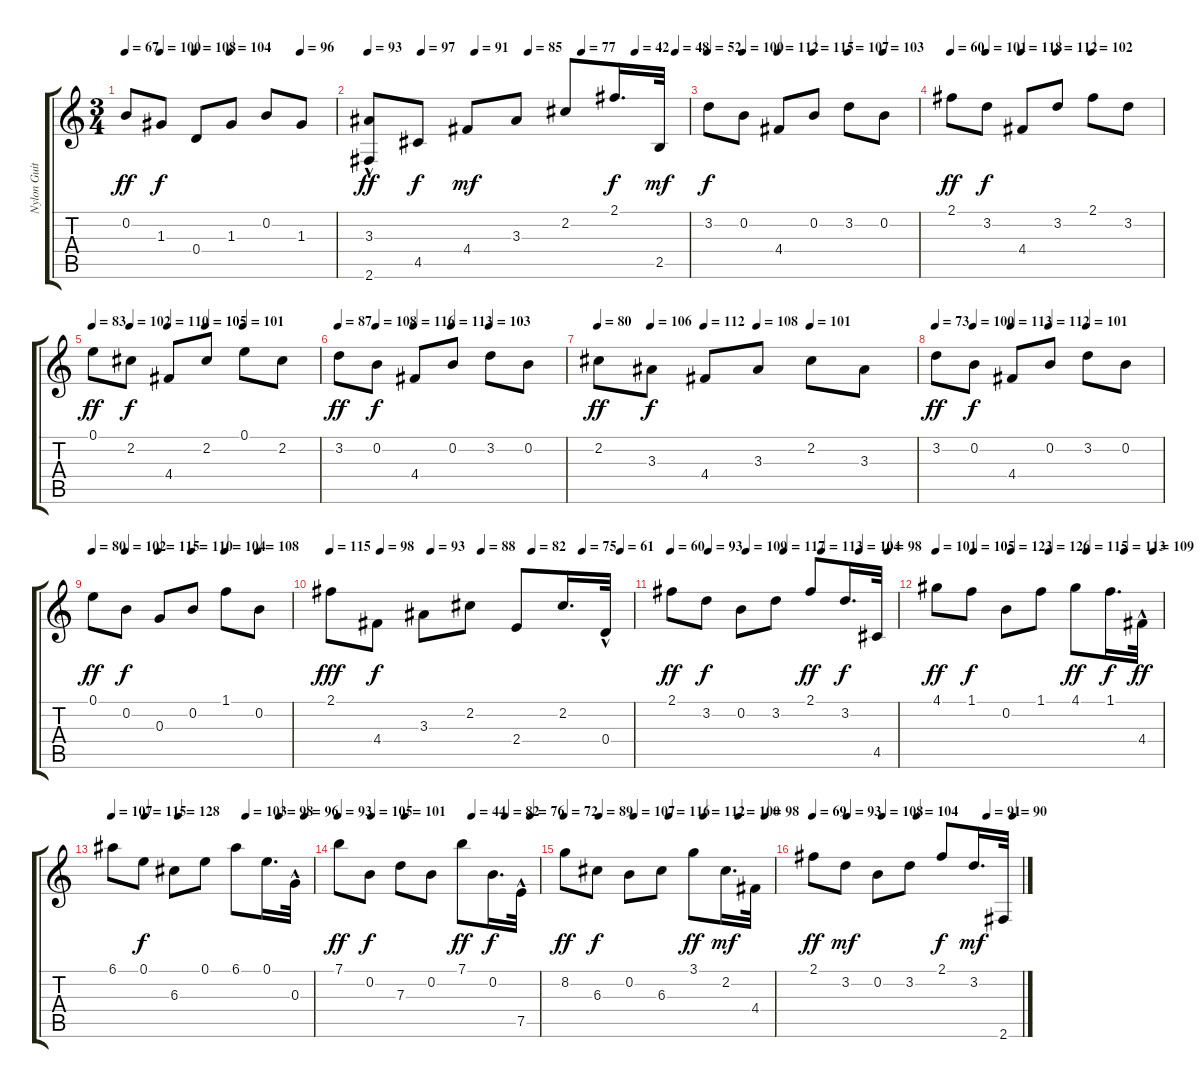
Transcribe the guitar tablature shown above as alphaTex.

\track ("Nylon Guitar" "Nylon Guit") {instrument acousticguitarnylon}
\staff {score tabs}
\tuning (E4 B3 G3 D3 A2 E2) {hide}
\ts (3 4)
\tempo 67
\tempo (100 0.16666666666666666)
\tempo (108 0.3333333333333333)
\tempo (104 0.5)
\tempo (96 0.8333333333333334)
\clef g2
\ks c
0.2.8{dy ff} 1.3.8{dy f} 0.4.8 1.3.8 0.2.8 1.3.8 |
\tempo 93
\tempo (97 0.16666666666666666)
\tempo (91 0.3333333333333333)
\tempo (85 0.5)
\tempo (77 0.6666666666666666)
\tempo (42 0.8333333333333334)
\tempo (48 0.9583333333333334)
(3.3 2.6{hac}).8{dy ff} 4.5.8{dy f} 4.4.8{dy mf} 3.3.8 2.2.8 2.1.16{d dy f} 2.5.32{dy mf} |
\tempo 52
\tempo (100 0.16666666666666666)
\tempo (112 0.3333333333333333)
\tempo (115 0.5)
\tempo (107 0.6666666666666666)
\tempo (103 0.8333333333333334)
3.2.8{dy f} 0.2.8 4.4.8 0.2.8 3.2.8 0.2.8 |
\tempo 60
\tempo (101 0.16666666666666666)
\tempo (118 0.3333333333333333)
\tempo (112 0.5)
\tempo (102 0.6666666666666666)
2.1.8{dy ff} 3.2.8{dy f} 4.4.8 3.2.8 2.1.8 3.2.8 |
\tempo 83
\tempo (102 0.16666666666666666)
\tempo (110 0.3333333333333333)
\tempo (105 0.5)
\tempo (101 0.6666666666666666)
0.1.8{dy ff} 2.2.8{dy f} 4.4.8 2.2.8 0.1.8 2.2.8 |
\tempo 87
\tempo (108 0.16666666666666666)
\tempo (116 0.3333333333333333)
\tempo (113 0.5)
\tempo (103 0.6666666666666666)
3.2.8{dy ff} 0.2.8{dy f} 4.4.8 0.2.8 3.2.8 0.2.8 |
\tempo 80
\tempo (106 0.16666666666666666)
\tempo (112 0.3333333333333333)
\tempo (108 0.5)
\tempo (101 0.6666666666666666)
2.2.8{dy ff} 3.3.8{dy f} 4.4.8 3.3.8 2.2.8 3.3.8 |
\tempo 73
\tempo (100 0.16666666666666666)
\tempo (113 0.3333333333333333)
\tempo (112 0.5)
\tempo (101 0.6666666666666666)
3.2.8{dy ff} 0.2.8{dy f} 4.4.8 0.2.8 3.2.8 0.2.8 |
\tempo 80
\tempo (102 0.16666666666666666)
\tempo (115 0.3333333333333333)
\tempo (110 0.5)
\tempo (104 0.6666666666666666)
\tempo (108 0.8333333333333334)
0.1.8{dy ff} 0.2.8{dy f} 0.3.8 0.2.8 1.1.8 0.2.8 |
\tempo 115
\tempo (98 0.16666666666666666)
\tempo (93 0.3333333333333333)
\tempo (88 0.5)
\tempo (82 0.6666666666666666)
\tempo (75 0.8333333333333334)
\tempo (61 0.9583333333333334)
2.1.8{dy fff} 4.4.8{dy f} 3.3.8 2.2.8 2.4.8 2.2.16{d} 0.4{hac}.32 |
\tempo 60
\tempo (93 0.16666666666666666)
\tempo (109 0.3333333333333333)
\tempo (117 0.5)
\tempo (113 0.6666666666666666)
\tempo (104 0.8333333333333334)
\tempo (98 0.9583333333333334)
2.1.8{dy ff} 3.2.8{dy f} 0.2.8 3.2.8 2.1.8{dy ff} 3.2.16{d dy f} 4.5.32 |
\tempo 101
\tempo (105 0.16666666666666666)
\tempo (123 0.3333333333333333)
\tempo (126 0.5)
\tempo (115 0.6666666666666666)
\tempo (113 0.8333333333333334)
\tempo (109 0.9583333333333334)
4.1.8{dy ff} 1.1.8{dy f} 0.2.8 1.1.8 4.1.8{dy ff} 1.1.16{d dy f} 4.4{hac}.32{dy ff} |
\tempo 107
\tempo (115 0.16666666666666666)
\tempo (128 0.3333333333333333)
\tempo (103 0.6666666666666666)
\tempo (98 0.8333333333333334)
\tempo (96 0.9583333333333334)
6.1.8 0.1.8{dy f} 6.3.8 0.1.8 6.1.8 0.1.16{d} 0.3{hac}.32 |
\tempo 93
\tempo (105 0.16666666666666666)
\tempo (101 0.3333333333333333)
\tempo (44 0.6666666666666666)
\tempo (82 0.8333333333333334)
\tempo (76 0.9583333333333334)
7.1.8{dy ff} 0.2.8{dy f} 7.3.8 0.2.8 7.1.8{dy ff} 0.2.16{d dy f} 7.5{hac}.32 |
\tempo 72
\tempo (89 0.16666666666666666)
\tempo (107 0.3333333333333333)
\tempo (116 0.5)
\tempo (112 0.6666666666666666)
\tempo (100 0.8333333333333334)
\tempo (98 0.9583333333333334)
8.2.8{dy ff} 6.3.8{dy f} 0.2.8 6.3.8 3.1.8{dy ff} 2.2.16{d dy mf} 4.4.32 |
\tempo 69
\tempo (93 0.16666666666666666)
\tempo (108 0.3333333333333333)
\tempo (104 0.5)
\tempo (91 0.8333333333333334)
\tempo (90 0.9583333333333334)
2.1.8{dy ff} 3.2.8{dy mf} 0.2.8 3.2.8 2.1.8{dy f} 3.2.16{d dy mf} 2.6.32
